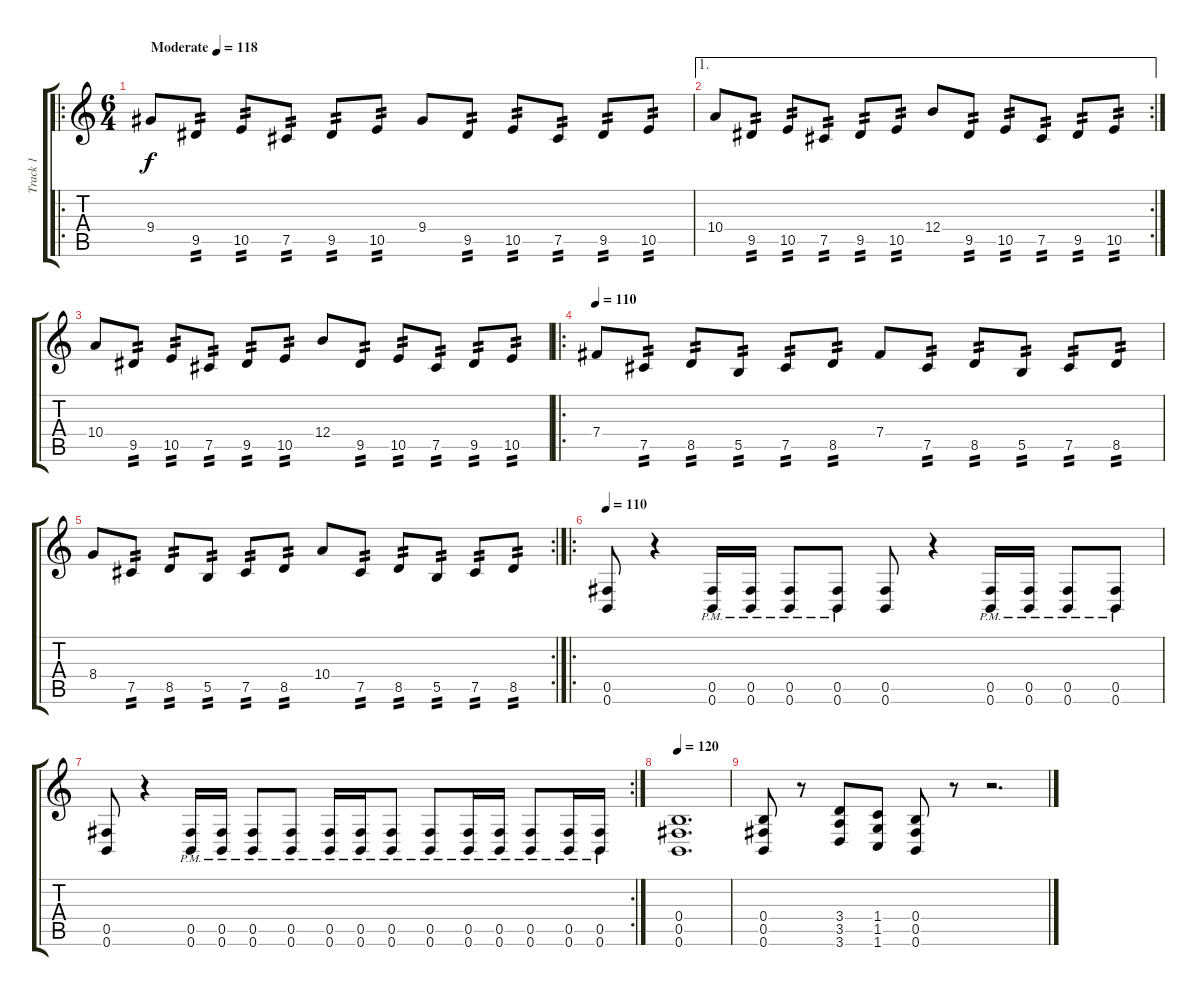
\track ("Track 1" "Track 1") {instrument distortionguitar}
\staff {score tabs}
\tuning (Db4 Ab3 E3 B2 Gb2 B1) {hide}
\ro
\ts (6 4)
\tempo (118 "Moderate")
\clef g2
\ks c
9.4.8{dy f instrument distortionguitar} 9.5.8{tp 2} 10.5.8{tp 2} 7.5.8{tp 2} 9.5.8{tp 2} 10.5.8{tp 2} 9.4.8 9.5.8{tp 2} 10.5.8{tp 2} 7.5.8{tp 2} 9.5.8{tp 2} 10.5.8{tp 2} |
\ae 1
\rc 2
10.4.8 9.5.8{tp 2} 10.5.8{tp 2} 7.5.8{tp 2} 9.5.8{tp 2} 10.5.8{tp 2} 12.4.8 9.5.8{tp 2} 10.5.8{tp 2} 7.5.8{tp 2} 9.5.8{tp 2} 10.5.8{tp 2} |
10.4.8 9.5.8{tp 2} 10.5.8{tp 2} 7.5.8{tp 2} 9.5.8{tp 2} 10.5.8{tp 2} 12.4.8 9.5.8{tp 2} 10.5.8{tp 2} 7.5.8{tp 2} 9.5.8{tp 2} 10.5.8{tp 2} |
\ro
\tempo 110
7.4.8 7.5.8{tp 2} 8.5.8{tp 2} 5.5.8{tp 2} 7.5.8{tp 2} 8.5.8{tp 2} 7.4.8 7.5.8{tp 2} 8.5.8{tp 2} 5.5.8{tp 2} 7.5.8{tp 2} 8.5.8{tp 2} |
\rc 2
8.4.8 7.5.8{tp 2} 8.5.8{tp 2} 5.5.8{tp 2} 7.5.8{tp 2} 8.5.8{tp 2} 10.4.8 7.5.8{tp 2} 8.5.8{tp 2} 5.5.8{tp 2} 7.5.8{tp 2} 8.5.8{tp 2} |
\ro
\tempo 110
(0.5 0.6).8 r.4 (0.5{pm} 0.6{pm}).16 (0.5{pm} 0.6{pm}).16 (0.5{pm} 0.6{pm}).8 (0.5{pm} 0.6{pm}).8 (0.5 0.6).8 r.4 (0.5{pm} 0.6{pm}).16 (0.5{pm} 0.6{pm}).16 (0.5{pm} 0.6{pm}).8 (0.5{pm} 0.6{pm}).8 |
\rc 2
(0.5 0.6).8 r.4 (0.5{pm} 0.6{pm}).16 (0.5{pm} 0.6{pm}).16 (0.5{pm} 0.6{pm}).8 (0.5{pm} 0.6{pm}).8 (0.5{pm} 0.6{pm}).16 (0.5{pm} 0.6{pm}).16 (0.5{pm} 0.6{pm}).8 (0.5{pm} 0.6{pm}).8 (0.5{pm} 0.6{pm}).16 (0.5{pm} 0.6{pm}).16 (0.5{pm} 0.6{pm}).8 (0.5{pm} 0.6{pm}).16 (0.5{pm} 0.6{pm}).16 |
\tempo 120
(0.4 0.5 0.6).1{d} |
(0.4 0.5 0.6).8 r.8 (3.4 3.5 3.6).8 (1.4 1.5 1.6).8 (0.4 0.5 0.6).8 r.8 r.2{d}
